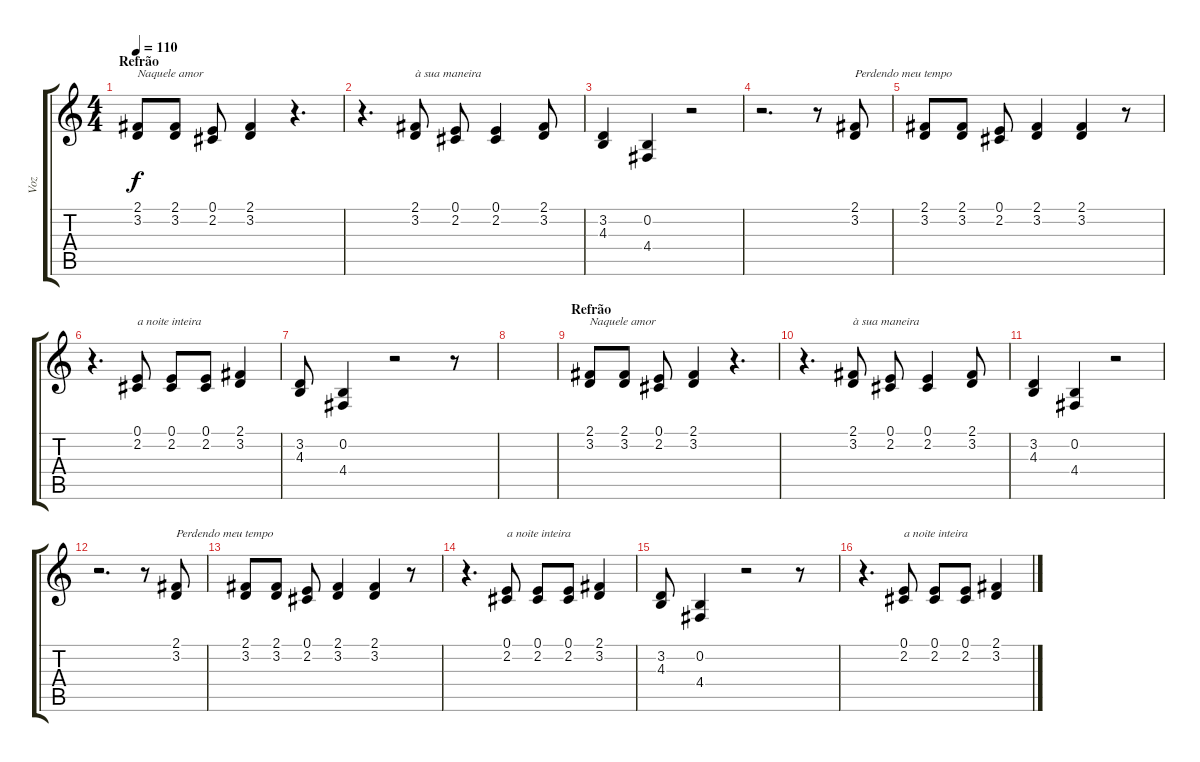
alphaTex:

\track ("Voz" "Voz") {instrument violin}
\staff {score tabs}
\tuning (E4 B3 G3 D3 A2 E2) {hide}
\ts (4 4)
\section ("" "Refrão")
\tempo 110
\clef g2
\ks c
(2.1 3.2).8{txt "Naquele amor" dy f} (2.1 3.2).8 (0.1 2.2).8 (2.1 3.2).4 r.4{d} |
r.4{d} (2.1 3.2).8{txt "à sua maneira"} (0.1 2.2).8 (0.1 2.2).4 (2.1 3.2).8 |
(3.2 4.3).4 (0.2 4.4).4 r.2 |
r.2{d} r.8 (2.1 3.2).8{txt "Perdendo meu tempo"} |
(2.1 3.2).8 (2.1 3.2).8 (0.1 2.2).8 (2.1 3.2).4 (2.1 3.2).4 r.8 |
r.4{d} (0.1 2.2).8{txt "a noite inteira"} (0.1 2.2).8 (0.1 2.2).8 (2.1 3.2).4 |
(3.2 4.3).8 (0.2 4.4).4 r.2 r.8 |
|
\section ("" "Refrão")
(2.1 3.2).8{txt "Naquele amor"} (2.1 3.2).8 (0.1 2.2).8 (2.1 3.2).4 r.4{d} |
r.4{d} (2.1 3.2).8{txt "à sua maneira"} (0.1 2.2).8 (0.1 2.2).4 (2.1 3.2).8 |
(3.2 4.3).4 (0.2 4.4).4 r.2 |
r.2{d} r.8 (2.1 3.2).8{txt "Perdendo meu tempo"} |
(2.1 3.2).8 (2.1 3.2).8 (0.1 2.2).8 (2.1 3.2).4 (2.1 3.2).4 r.8 |
r.4{d} (0.1 2.2).8{txt "a noite inteira"} (0.1 2.2).8 (0.1 2.2).8 (2.1 3.2).4 |
(3.2 4.3).8 (0.2 4.4).4 r.2 r.8 |
r.4{d} (0.1 2.2).8{txt "a noite inteira"} (0.1 2.2).8 (0.1 2.2).8 (2.1 3.2).4
